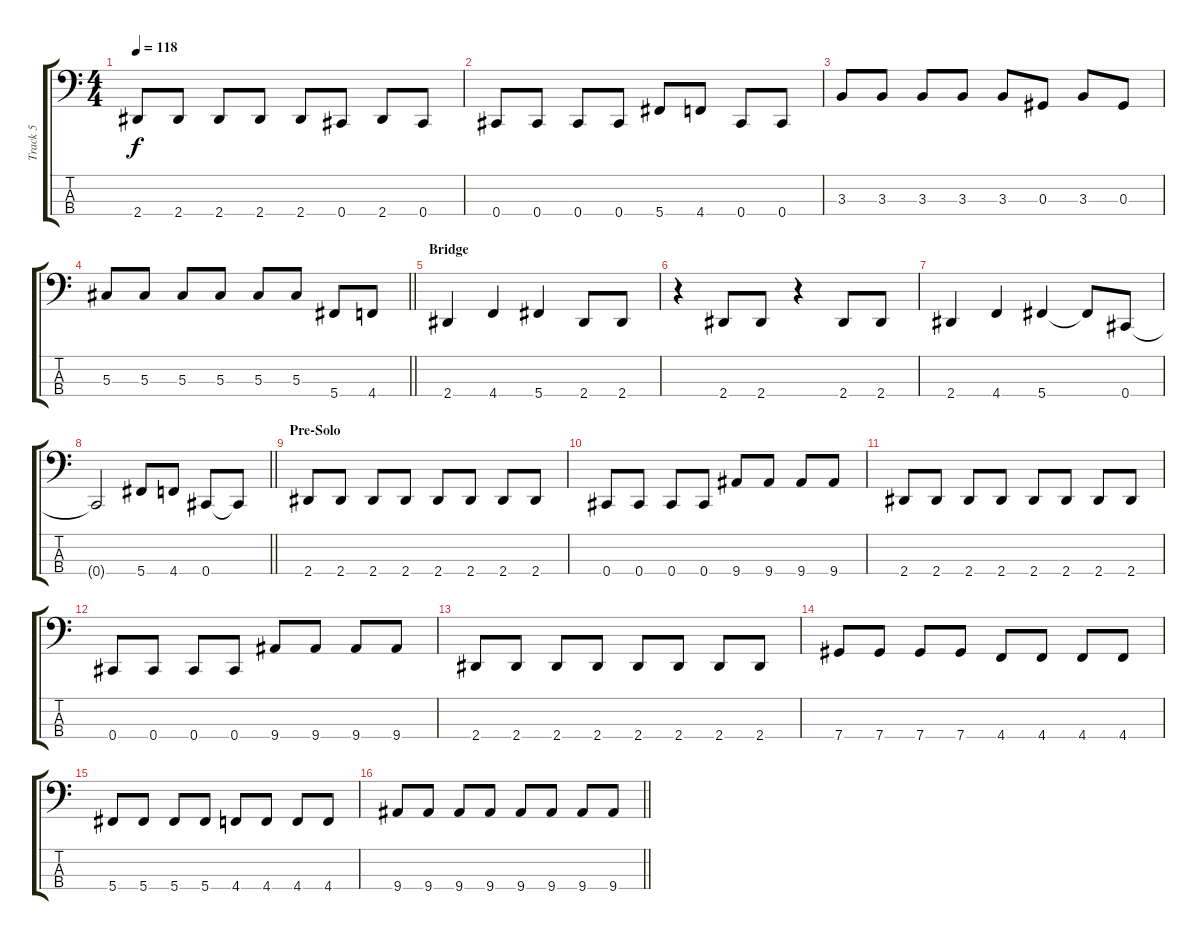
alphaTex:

\track ("Track 5" "Track 5") {instrument electricbassfinger}
\staff {score tabs}
\tuning (Gb2 Db2 Ab1 Db1) {hide}
\ts (4 4)
\tempo 118
\clef f4
\ks c
2.4.8{dy f} 2.4.8 2.4.8 2.4.8 2.4.8 0.4.8 2.4.8 0.4.8 |
0.4.8 0.4.8 0.4.8 0.4.8 5.4.8 4.4.8 0.4.8 0.4.8 |
3.3.8 3.3.8 3.3.8 3.3.8 3.3.8 0.3.8 3.3.8 0.3.8 |
\barLineRight lightlight
5.3.8 5.3.8 5.3.8 5.3.8 5.3.8 5.3.8 5.4.8 4.4.8 |
\section ("" "Bridge")
2.4.4 4.4.4 5.4.4 2.4.8 2.4.8 |
r.4 2.4.8 2.4.8 r.4 2.4.8 2.4.8 |
2.4.4 4.4.4 5.4.4 5.4{t}.8 0.4.8 |
\barLineRight lightlight
0.4{t}.2 5.4.8 4.4.8 0.4.8 0.4{t}.8 |
\section ("" "Pre-Solo")
2.4.8 2.4.8 2.4.8 2.4.8 2.4.8 2.4.8 2.4.8 2.4.8 |
0.4.8 0.4.8 0.4.8 0.4.8 9.4.8 9.4.8 9.4.8 9.4.8 |
2.4.8 2.4.8 2.4.8 2.4.8 2.4.8 2.4.8 2.4.8 2.4.8 |
0.4.8 0.4.8 0.4.8 0.4.8 9.4.8 9.4.8 9.4.8 9.4.8 |
2.4.8 2.4.8 2.4.8 2.4.8 2.4.8 2.4.8 2.4.8 2.4.8 |
7.4.8 7.4.8 7.4.8 7.4.8 4.4.8 4.4.8 4.4.8 4.4.8 |
5.4.8 5.4.8 5.4.8 5.4.8 4.4.8 4.4.8 4.4.8 4.4.8 |
\barLineRight lightlight
9.4.8 9.4.8 9.4.8 9.4.8 9.4.8 9.4.8 9.4.8 9.4.8
